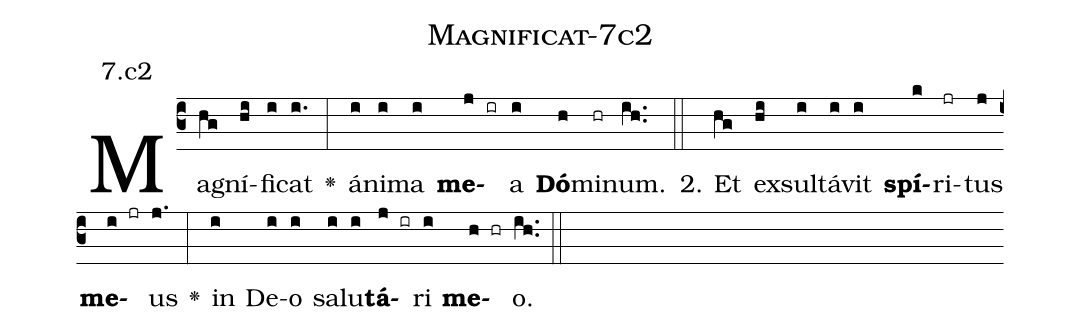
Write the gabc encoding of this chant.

name: Magnificat-7c2;
annotation: 7.c2;
%%
(c3)Ma(hg)gní(hi)fi(i)cat(i.) <v>\greheightstar</v>(:) á(i)ni(i)ma(i) <b>me</b>(j ir)a(i) <b>Dó</b>(h)mi(hr)num.(ih..) (::)
2. Et(hg) ex(hi)sul(i)tá(i)vit(i) <b>spí</b>(k)ri(jr)tus(j) <b>me</b>(i jr)us(j.) <v>\greheightstar</v>(:) in(i) De(i)o(i) sa(i)lu(i)<b>tá</b>(j ir)ri(i) <b>me</b>(h hr)o.(ih..) (::)


%E(i) u(i) o(j) u(i) a(h) e.(ih..) (::)
